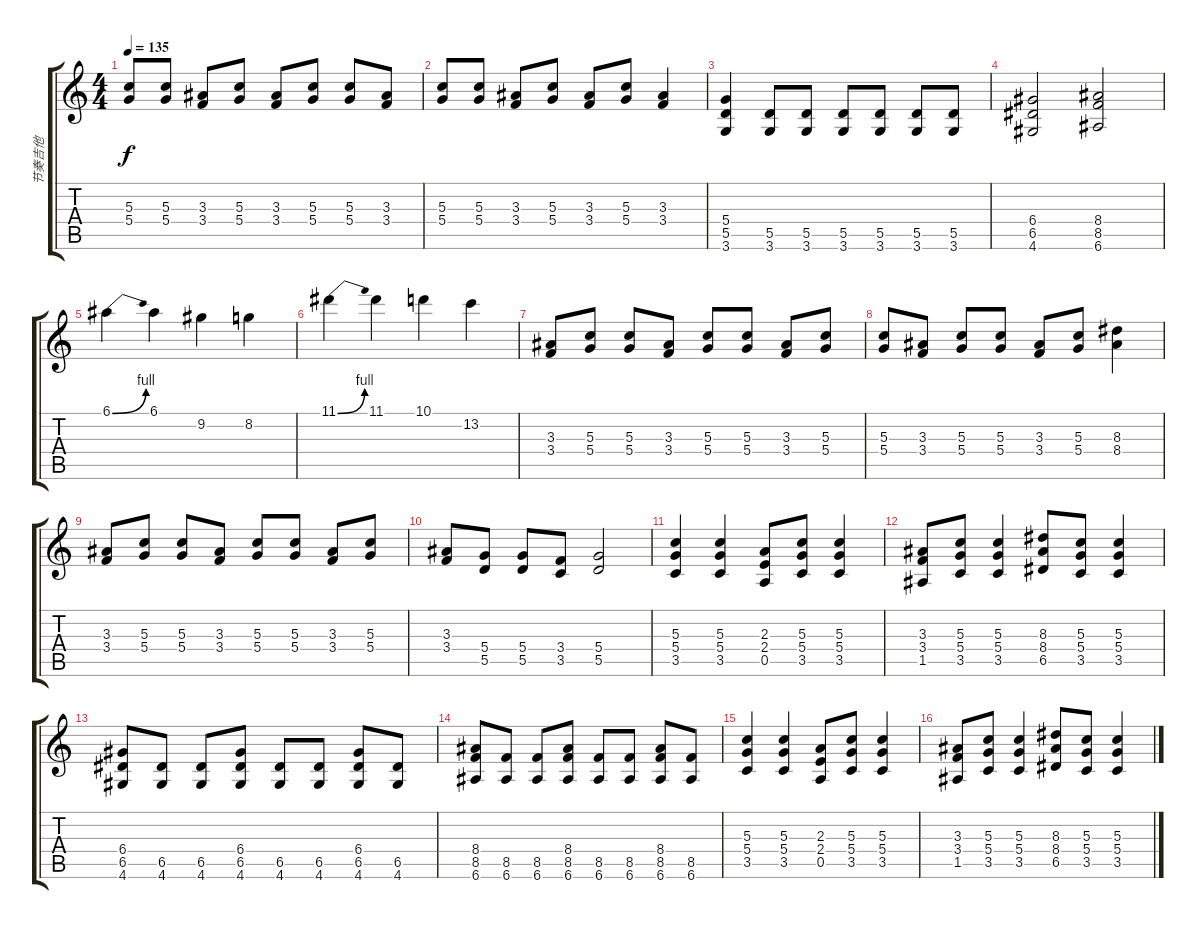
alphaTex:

\track ("节奏吉他" "节奏吉他") {instrument distortionguitar}
\staff {score tabs}
\tuning (E4 B3 G3 D3 A2 E2) {hide}
\ts (4 4)
\tempo 135
\clef g2
\ks c
(5.3 5.4).8{dy f} (5.3 5.4).8 (3.3 3.4).8 (5.3 5.4).8 (3.3 3.4).8 (5.3 5.4).8 (5.3 5.4).8 (3.3 3.4).8 |
(5.3 5.4).8 (5.3 5.4).8 (3.3 3.4).8 (5.3 5.4).8 (3.3 3.4).8 (5.3 5.4).8 (3.3 3.4).4 |
(5.4 5.5 3.6).4 (5.5 3.6).8 (5.5 3.6).8 (5.5 3.6).8 (5.5 3.6).8 (5.5 3.6).8 (5.5 3.6).8 |
(6.4 6.5 4.6).2 (8.4 8.5 6.6).2 |
6.1{be (bend 0 0 60 4)}.4 6.1.4 9.2.4 8.2.4 |
11.1{be (bend 0 0 60 4)}.4 11.1.4 10.1.4 13.2.4 |
(3.3 3.4).8 (5.3 5.4).8 (5.3 5.4).8 (3.3 3.4).8 (5.3 5.4).8 (5.3 5.4).8 (3.3 3.4).8 (5.3 5.4).8 |
(5.3 5.4).8 (3.3 3.4).8 (5.3 5.4).8 (5.3 5.4).8 (3.3 3.4).8 (5.3 5.4).8 (8.3 8.4).4 |
(3.3 3.4).8 (5.3 5.4).8 (5.3 5.4).8 (3.3 3.4).8 (5.3 5.4).8 (5.3 5.4).8 (3.3 3.4).8 (5.3 5.4).8 |
(3.3 3.4).8 (5.4 5.5).8 (5.4 5.5).8 (3.4 3.5).8 (5.4 5.5).2 |
(5.3 5.4 3.5).4 (5.3 5.4 3.5).4 (2.3 2.4 0.5).8 (5.3 5.4 3.5).8 (5.3 5.4 3.5).4 |
(3.3 3.4 1.5).8 (5.3 5.4 3.5).8 (5.3 5.4 3.5).4 (8.3 8.4 6.5).8 (5.3 5.4 3.5).8 (5.3 5.4 3.5).4 |
(6.4 6.5 4.6).8 (6.5 4.6).8 (6.5 4.6).8 (6.4 6.5 4.6).8 (6.5 4.6).8 (6.5 4.6).8 (6.4 6.5 4.6).8 (6.5 4.6).8 |
(8.4 8.5 6.6).8 (8.5 6.6).8 (8.5 6.6).8 (8.4 8.5 6.6).8 (8.5 6.6).8 (8.5 6.6).8 (8.4 8.5 6.6).8 (8.5 6.6).8 |
(5.3 5.4 3.5).4 (5.3 5.4 3.5).4 (2.3 2.4 0.5).8 (5.3 5.4 3.5).8 (5.3 5.4 3.5).4 |
(3.3 3.4 1.5).8 (5.3 5.4 3.5).8 (5.3 5.4 3.5).4 (8.3 8.4 6.5).8 (5.3 5.4 3.5).8 (5.3 5.4 3.5).4
